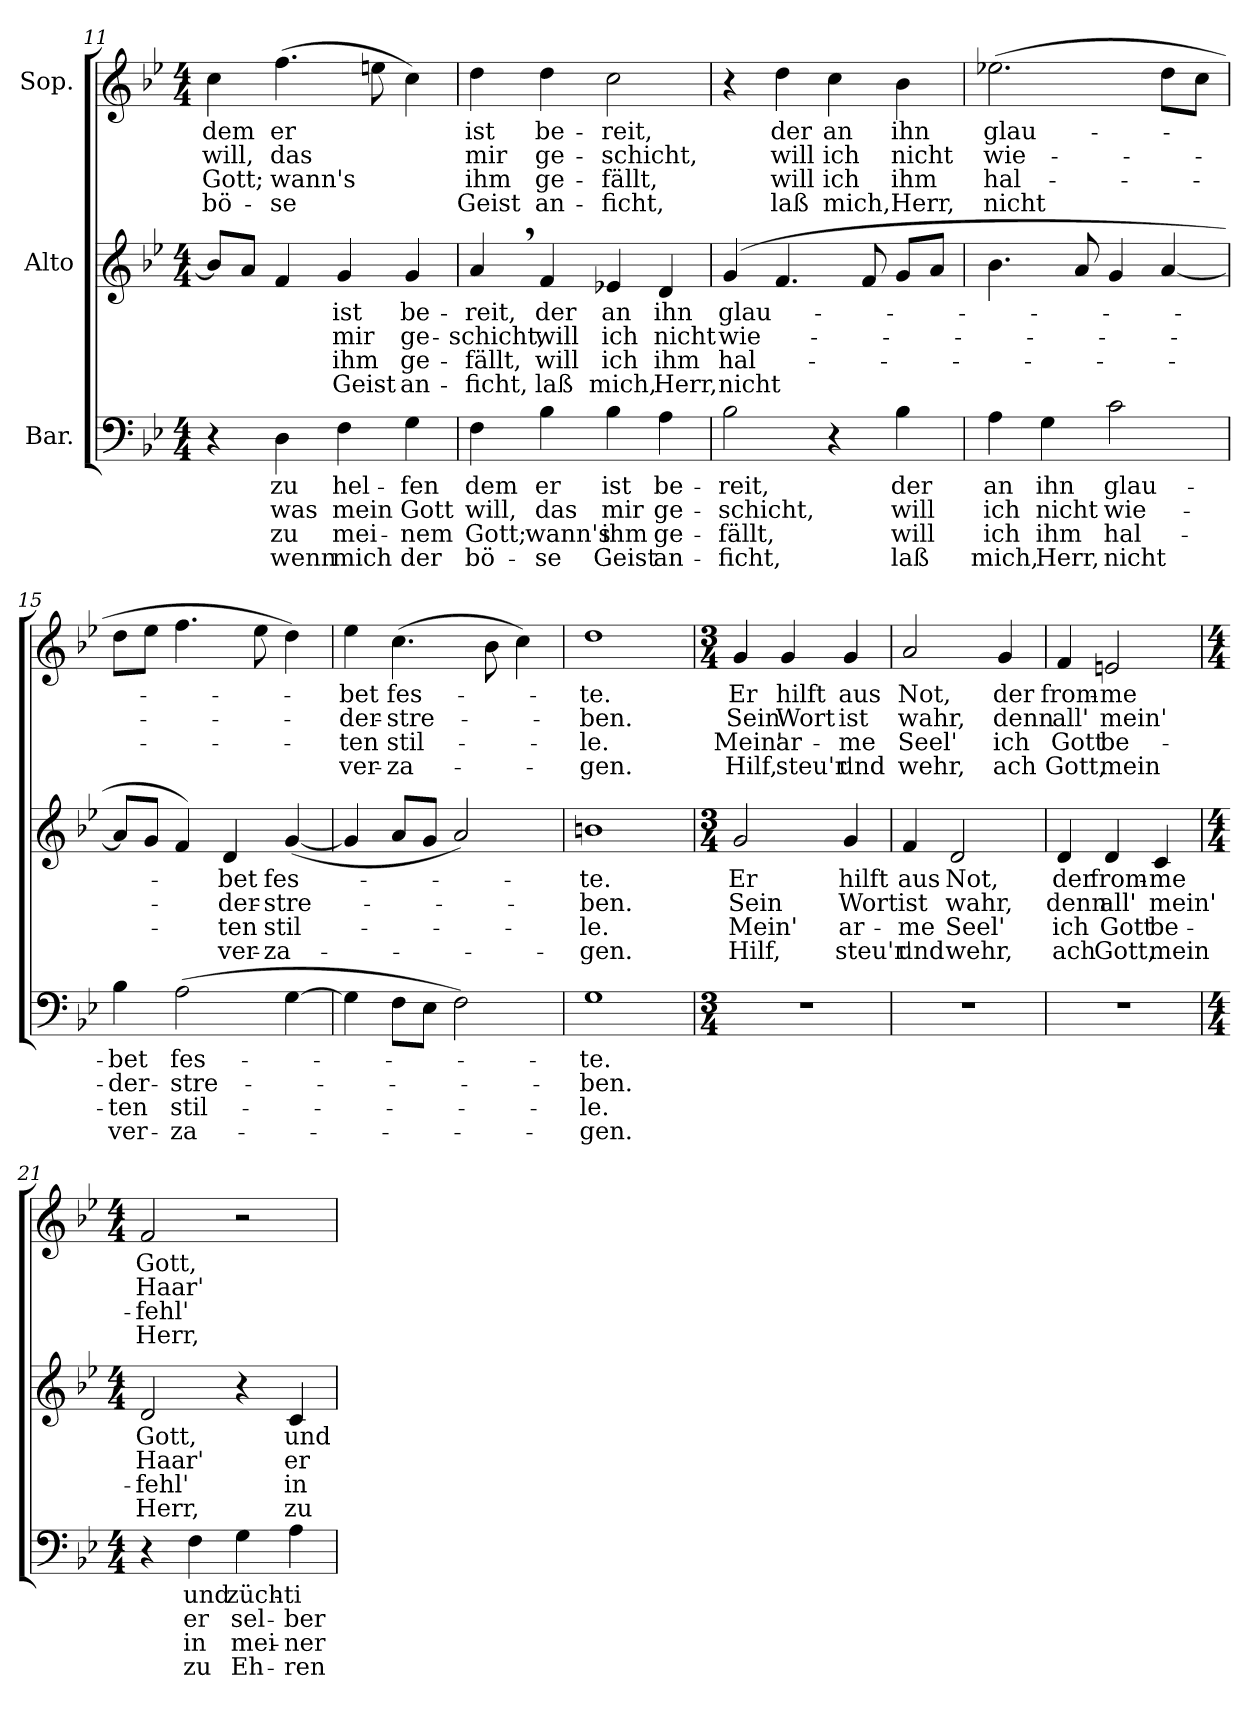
**kern	**text	**text	**text	**text	**kern	**text	**text	**text	**text	**kern	**text	**text	**text	**text
*part3	*part3	*part3	*part3	*part3	*part2	*part2	*part2	*part2	*part2	*part1	*part1	*part1	*part1	*part1
*staff3	*staff3	*staff3	*staff3	*staff3	*staff2	*staff2	*staff2	*staff2	*staff2	*staff1	*staff1	*staff1	*staff1	*staff1
*I"Bar.	*	*	*	*	*I"Alto	*	*	*	*	*I"Sop.	*	*	*	*
*clefF4	*	*	*	*	*clefG2	*	*	*	*	*clefG2	*	*	*	*
*k[b-e-]	*	*	*	*	*k[b-e-]	*	*	*	*	*k[b-e-]	*	*	*	*
*g:	*	*	*	*	*g:	*	*	*	*	*g:	*	*	*	*
*M4/4	*	*	*	*	*M4/4	*	*	*	*	*M4/4	*	*	*	*
=11	=11	=11	=11	=11	=11	=11	=11	=11	=11	=11	=11	=11	=11	=11
!	!	!	!	!	!	!	!	!	!	!	!LO:LY:b	!LO:LY:b	!LO:LY:b	!LO:LY:b
4r	.	.	.	.	8b-/L]	.	.	.	.	4cc\	dem	will,	Gott;	bö-
.	.	.	.	.	8a/J	.	.	.	.	.	.	.	.	.
!	!LO:LY:b	!LO:LY:b	!LO:LY:b	!LO:LY:b	!	!	!	!	!	!	!LO:LY:b	!LO:LY:b	!LO:LY:b	!LO:LY:b
4D\	zu	was	zu	wenn	4f/	.	.	.	.	(>4.ff\	er	das	wann's	-se
!	!LO:LY:b	!LO:LY:b	!LO:LY:b	!LO:LY:b	!	!LO:LY:b	!LO:LY:b	!LO:LY:b	!LO:LY:b	!	!	!	!	!
4F\	hel-	mein	mei-	mich	4g/	ist	mir	ihm	Geist	.	.	.	.	.
.	.	.	.	.	.	.	.	.	.	8een\	.	.	.	.
!	!LO:LY:b	!LO:LY:b	!LO:LY:b	!LO:LY:b	!	!LO:LY:b	!LO:LY:b	!LO:LY:b	!LO:LY:b	!	!	!	!	!
4G\	-fen	Gott	-nem	der	4g/	be-	ge-	ge-	an-	4cc\)	.	.	.	.
=12	=12	=12	=12	=12	=12	=12	=12	=12	=12	=12	=12	=12	=12	=12
!	!LO:LY:b	!LO:LY:b	!LO:LY:b	!LO:LY:b	!	!LO:LY:b	!LO:LY:b	!LO:LY:b	!LO:LY:b	!	!LO:LY:b	!LO:LY:b	!LO:LY:b	!LO:LY:b
4F\	dem	will,	Gott;	bö-	4a,>/	-reit,	-schicht,	-fällt,	-ficht,	4dd\	ist	mir	ihm	Geist
!	!LO:LY:b	!LO:LY:b	!LO:LY:b	!LO:LY:b	!	!LO:LY:b	!LO:LY:b	!LO:LY:b	!LO:LY:b	!	!LO:LY:b	!LO:LY:b	!LO:LY:b	!LO:LY:b
4B-\	er	das	wann's	-se	4f/	der	will	will	laß	4dd\	be-	ge-	ge-	an-
!	!LO:LY:b	!LO:LY:b	!LO:LY:b	!LO:LY:b	!	!LO:LY:b	!LO:LY:b	!LO:LY:b	!LO:LY:b	!	!LO:LY:b	!LO:LY:b	!LO:LY:b	!LO:LY:b
4B-\	ist	mir	ihm	Geist	4e-X/	an	ich	ich	mich,	2cc\	-reit,	-schicht,	-fällt,	-ficht,
!	!LO:LY:b	!LO:LY:b	!LO:LY:b	!LO:LY:b	!	!LO:LY:b	!LO:LY:b	!LO:LY:b	!LO:LY:b	!	!	!	!	!
4A\	be-	ge-	ge-	an-	4d/	ihn	nicht	ihm	Herr,	.	.	.	.	.
!!LO:LB:g=z
=13	=13	=13	=13	=13	=13	=13	=13	=13	=13	=13	=13	=13	=13	=13
!	!LO:LY:b	!LO:LY:b	!LO:LY:b	!LO:LY:b	!	!LO:LY:b	!LO:LY:b	!LO:LY:b	!LO:LY:b	!	!	!	!	!
2B-\	-reit,	-schicht,	-fällt,	-ficht,	(4g/	glau-	wie-	hal-	nicht	4r	.	.	.	.
!	!	!	!	!	!	!	!	!	!	!	!LO:LY:b	!LO:LY:b	!LO:LY:b	!LO:LY:b
.	.	.	.	.	4.f/	.	.	.	.	4dd\	der	will	will	laß
!	!	!	!	!	!	!	!	!	!	!	!LO:LY:b	!LO:LY:b	!LO:LY:b	!LO:LY:b
4r	.	.	.	.	.	.	.	.	.	4cc\	an	ich	ich	mich,
.	.	.	.	.	8f/	.	.	.	.	.	.	.	.	.
!	!LO:LY:b	!LO:LY:b	!LO:LY:b	!LO:LY:b	!	!	!	!	!	!	!LO:LY:b	!LO:LY:b	!LO:LY:b	!LO:LY:b
4B-\	der	will	will	laß	8g/L	.	.	.	.	4b-\	ihn	nicht	ihm	Herr,
.	.	.	.	.	8a/J	.	.	.	.	.	.	.	.	.
=14	=14	=14	=14	=14	=14	=14	=14	=14	=14	=14	=14	=14	=14	=14
!	!LO:LY:b	!LO:LY:b	!LO:LY:b	!LO:LY:b	!	!	!	!	!	!	!LO:LY:b	!LO:LY:b	!LO:LY:b	!LO:LY:b
4A\	an	ich	ich	mich,	4.b-\	.	.	.	.	(>2.ee-X\	glau-	wie-	hal-	nicht
!	!LO:LY:b	!LO:LY:b	!LO:LY:b	!LO:LY:b	!	!	!	!	!	!	!	!	!	!
4G\	ihn	nicht	ihm	Herr,	.	.	.	.	.	.	.	.	.	.
.	.	.	.	.	8a/	.	.	.	.	.	.	.	.	.
!	!LO:LY:b	!LO:LY:b	!LO:LY:b	!LO:LY:b	!	!	!	!	!	!	!	!	!	!
2c\	glau-	wie-	hal-	nicht	4g/	.	.	.	.	.	.	.	.	.
.	.	.	.	.	[4a/	.	.	.	.	8dd\L	.	.	.	.
.	.	.	.	.	.	.	.	.	.	8cc\J	.	.	.	.
=15	=15	=15	=15	=15	=15	=15	=15	=15	=15	=15	=15	=15	=15	=15
!	!LO:LY:b	!LO:LY:b	!LO:LY:b	!LO:LY:b	!	!	!	!	!	!	!	!	!	!
4B-\	-bet	-der-	-ten	ver-	8a/L]	.	.	.	.	8dd\L	.	.	.	.
.	.	.	.	.	8g/J	.	.	.	.	8ee-\J	.	.	.	.
!	!LO:LY:b	!LO:LY:b	!LO:LY:b	!LO:LY:b	!	!	!	!	!	!	!	!	!	!
(>2A\	fes-	-stre-	stil-	-za-	4f/)	.	.	.	.	4.ff\	.	.	.	.
!	!	!	!	!	!	!LO:LY:b	!LO:LY:b	!LO:LY:b	!LO:LY:b	!	!	!	!	!
.	.	.	.	.	4d/	-bet	-der-	-ten	ver-	.	.	.	.	.
.	.	.	.	.	.	.	.	.	.	8ee-\	.	.	.	.
!	!	!	!	!	!	!LO:LY:b	!LO:LY:b	!LO:LY:b	!LO:LY:b	!	!	!	!	!
[4G\	.	.	.	.	(<[4g/	fes-	-stre-	stil-	-za-	4dd\)	.	.	.	.
=16	=16	=16	=16	=16	=16	=16	=16	=16	=16	=16	=16	=16	=16	=16
!	!	!	!	!	!	!	!	!	!	!	!LO:LY:b	!LO:LY:b	!LO:LY:b	!LO:LY:b
4G\]	.	.	.	.	4g/]	.	.	.	.	4ee-\	-bet	-der-	-ten	ver-
!	!	!	!	!	!	!	!	!	!	!	!LO:LY:b	!LO:LY:b	!LO:LY:b	!LO:LY:b
8F\L	.	.	.	.	8a/L	.	.	.	.	(>4.cc\	fes-	-stre-	stil-	-za-
8E-\J	.	.	.	.	8g/J	.	.	.	.	.	.	.	.	.
2F\)	.	.	.	.	2a/)	.	.	.	.	.	.	.	.	.
.	.	.	.	.	.	.	.	.	.	8b-\	.	.	.	.
.	.	.	.	.	.	.	.	.	.	4cc\)	.	.	.	.
=17	=17	=17	=17	=17	=17	=17	=17	=17	=17	=17	=17	=17	=17	=17
!	!LO:LY:b	!LO:LY:b	!LO:LY:b	!LO:LY:b	!	!LO:LY:b	!LO:LY:b	!LO:LY:b	!LO:LY:b	!	!LO:LY:b	!LO:LY:b	!LO:LY:b	!LO:LY:b
1G	-te.	-ben.	-le.	-gen.	1bn	-te.	-ben.	-le.	-gen.	1dd	-te.	-ben.	-le.	-gen.
!!LO:PB:g=z
=18	=18	=18	=18	=18	=18	=18	=18	=18	=18	=18	=18	=18	=18	=18
*M3/4	*	*	*	*	*M3/4	*	*	*	*	*M3/4	*	*	*	*
!	!	!	!	!	!	!LO:LY:b	!LO:LY:b	!LO:LY:b	!LO:LY:b	!	!LO:LY:b	!LO:LY:b	!LO:LY:b	!LO:LY:b
2.r	.	.	.	.	2g/	Er	Sein	Mein'	Hilf,	4g/	Er	Sein	Mein'	Hilf,
!	!	!	!	!	!	!	!	!	!	!	!LO:LY:b	!LO:LY:b	!LO:LY:b	!LO:LY:b
.	.	.	.	.	.	.	.	.	.	4g/	hilft	Wort	ar-	steu'r'
!	!	!	!	!	!	!LO:LY:b	!LO:LY:b	!LO:LY:b	!LO:LY:b	!	!LO:LY:b	!LO:LY:b	!LO:LY:b	!LO:LY:b
.	.	.	.	.	4g/	hilft	Wort	ar-	steu'r'	4g/	aus	ist	-me	und
=19	=19	=19	=19	=19	=19	=19	=19	=19	=19	=19	=19	=19	=19	=19
!	!	!	!	!	!	!LO:LY:b	!LO:LY:b	!LO:LY:b	!LO:LY:b	!	!LO:LY:b	!LO:LY:b	!LO:LY:b	!LO:LY:b
2.r	.	.	.	.	4f/	aus	ist	-me	und	2a/	Not,	wahr,	Seel'	wehr,
!	!	!	!	!	!	!LO:LY:b	!LO:LY:b	!LO:LY:b	!LO:LY:b	!	!	!	!	!
.	.	.	.	.	2d/	Not,	wahr,	Seel'	wehr,	.	.	.	.	.
!	!	!	!	!	!	!	!	!	!	!	!LO:LY:b	!LO:LY:b	!LO:LY:b	!LO:LY:b
.	.	.	.	.	.	.	.	.	.	4g/	der	denn	ich	ach
=20	=20	=20	=20	=20	=20	=20	=20	=20	=20	=20	=20	=20	=20	=20
!	!	!	!	!	!	!LO:LY:b	!LO:LY:b	!LO:LY:b	!LO:LY:b	!	!LO:LY:b	!LO:LY:b	!LO:LY:b	!LO:LY:b
2.r	.	.	.	.	4d/	der	denn	ich	ach	4f/	from-	all'	Gott	Gott,
!	!	!	!	!	!	!LO:LY:b	!LO:LY:b	!LO:LY:b	!LO:LY:b	!	!LO:LY:b	!LO:LY:b	!LO:LY:b	!LO:LY:b
.	.	.	.	.	4d/	from-	all'	Gott	Gott,	2en/	-me	mein'	be-	mein
!	!	!	!	!	!	!LO:LY:b	!LO:LY:b	!LO:LY:b	!LO:LY:b	!	!	!	!	!
.	.	.	.	.	4c/	-me	mein'	be-	mein	.	.	.	.	.
=21	=21	=21	=21	=21	=21	=21	=21	=21	=21	=21	=21	=21	=21	=21
*M4/4	*	*	*	*	*M4/4	*	*	*	*	*M4/4	*	*	*	*
!	!	!	!	!	!	!LO:LY:b	!LO:LY:b	!LO:LY:b	!LO:LY:b	!	!LO:LY:b	!LO:LY:b	!LO:LY:b	!LO:LY:b
4r	.	.	.	.	2d/	Gott,	Haar'	-fehl'	Herr,	2f/	Gott,	Haar'	-fehl'	Herr,
!	!LO:LY:b	!LO:LY:b	!LO:LY:b	!LO:LY:b	!	!	!	!	!	!	!	!	!	!
4F\	und	er	in	zu	.	.	.	.	.	.	.	.	.	.
!	!LO:LY:b	!LO:LY:b	!LO:LY:b	!LO:LY:b	!	!	!	!	!	!	!	!	!	!
4G\	züch-	sel-	mei-	Eh-	4r	.	.	.	.	2r	.	.	.	.
!	!LO:LY:b	!LO:LY:b	!LO:LY:b	!LO:LY:b	!	!LO:LY:b	!LO:LY:b	!LO:LY:b	!LO:LY:b	!	!	!	!	!
4A\	-ti-	-ber	-ner	-ren	4c/	und	er	in	zu	.	.	.	.	.
=	=	=	=	=	=	=	=	=	=	=	=	=	=	=
*-	*-	*-	*-	*-	*-	*-	*-	*-	*-	*-	*-	*-	*-	*-
